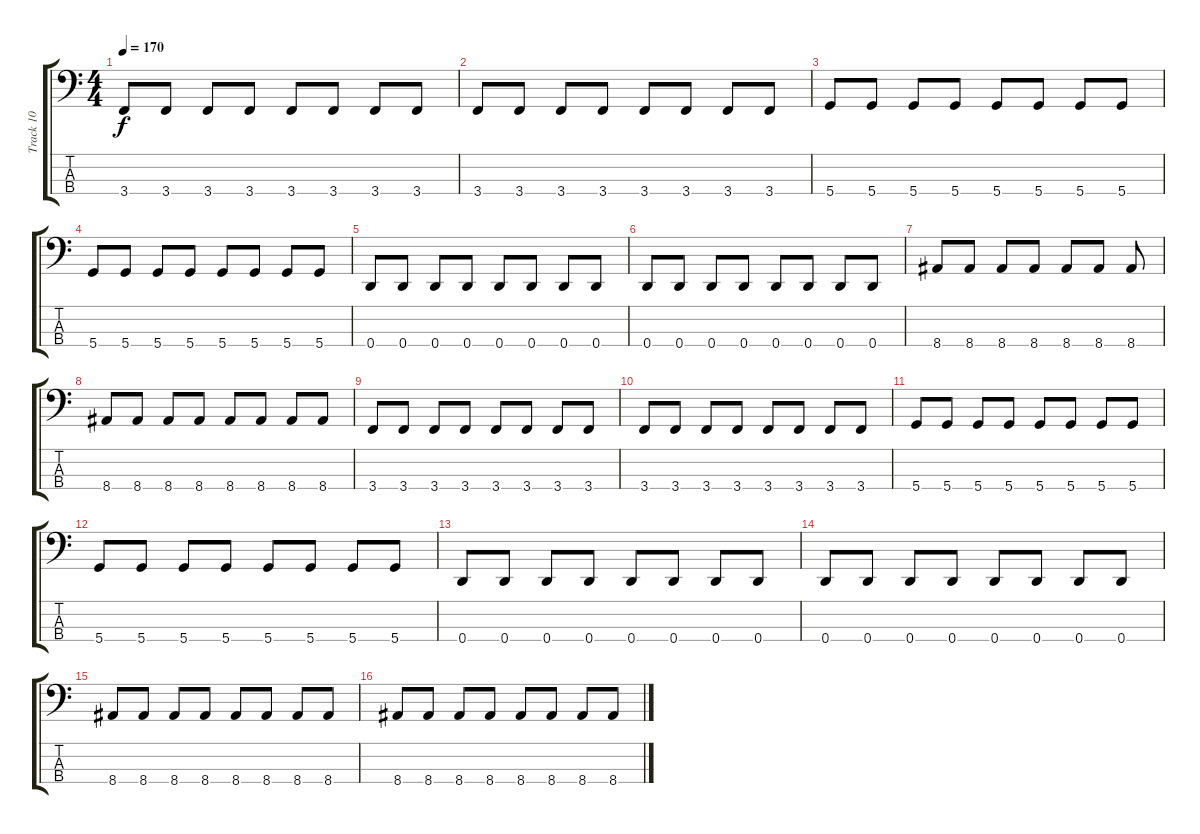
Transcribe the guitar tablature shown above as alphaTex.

\track ("Track 10" "Track 10") {instrument electricbassfinger}
\staff {score tabs}
\tuning (G2 D2 A1 D1) {hide}
\ts (4 4)
\tempo 170
\clef f4
\ks c
3.4.8{dy f} 3.4.8 3.4.8 3.4.8 3.4.8 3.4.8 3.4.8 3.4.8 |
3.4.8 3.4.8 3.4.8 3.4.8 3.4.8 3.4.8 3.4.8 3.4.8 |
5.4.8 5.4.8 5.4.8 5.4.8 5.4.8 5.4.8 5.4.8 5.4.8 |
5.4.8 5.4.8 5.4.8 5.4.8 5.4.8 5.4.8 5.4.8 5.4.8 |
0.4.8 0.4.8 0.4.8 0.4.8 0.4.8 0.4.8 0.4.8 0.4.8 |
0.4.8 0.4.8 0.4.8 0.4.8 0.4.8 0.4.8 0.4.8 0.4.8 |
8.4.8 8.4.8 8.4.8 8.4.8 8.4.8 8.4.8 8.4.8 |
8.4.8 8.4.8 8.4.8 8.4.8 8.4.8 8.4.8 8.4.8 8.4.8 |
3.4.8 3.4.8 3.4.8 3.4.8 3.4.8 3.4.8 3.4.8 3.4.8 |
3.4.8 3.4.8 3.4.8 3.4.8 3.4.8 3.4.8 3.4.8 3.4.8 |
5.4.8 5.4.8 5.4.8 5.4.8 5.4.8 5.4.8 5.4.8 5.4.8 |
5.4.8 5.4.8 5.4.8 5.4.8 5.4.8 5.4.8 5.4.8 5.4.8 |
0.4.8 0.4.8 0.4.8 0.4.8 0.4.8 0.4.8 0.4.8 0.4.8 |
0.4.8 0.4.8 0.4.8 0.4.8 0.4.8 0.4.8 0.4.8 0.4.8 |
8.4.8 8.4.8 8.4.8 8.4.8 8.4.8 8.4.8 8.4.8 8.4.8 |
8.4.8 8.4.8 8.4.8 8.4.8 8.4.8 8.4.8 8.4.8 8.4.8
